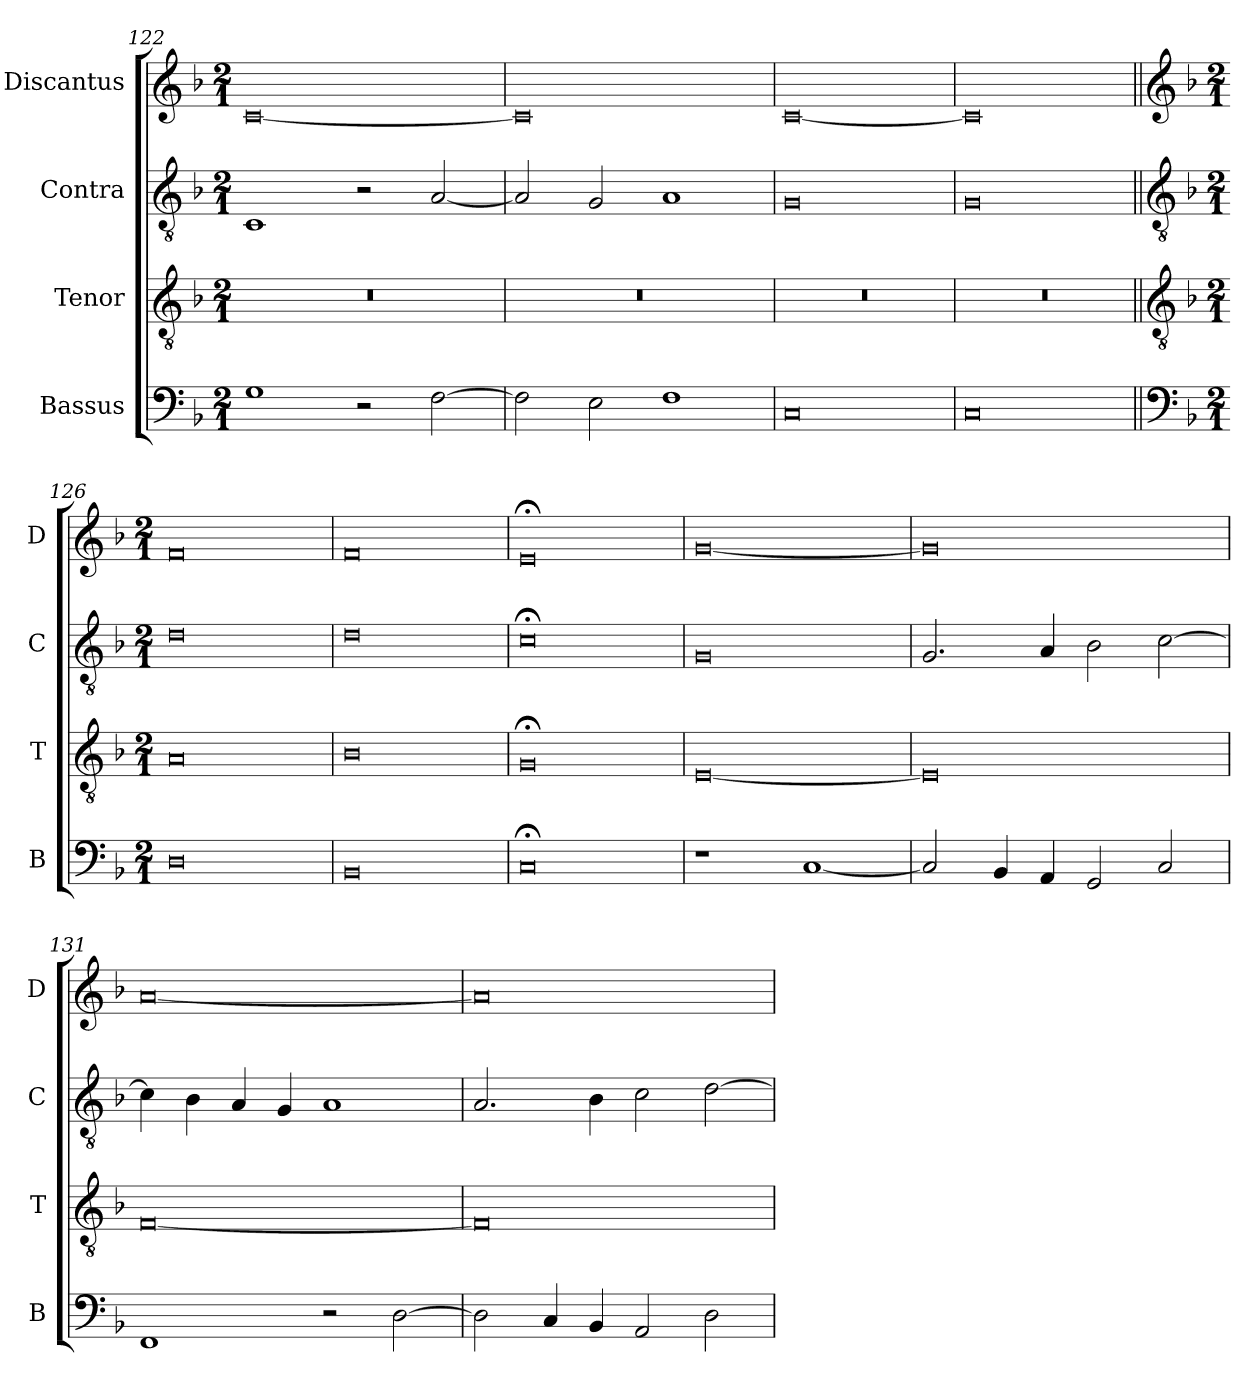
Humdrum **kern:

**kern	**kern	**kern	**kern
*part4	*part3	*part2	*part1
*staff4	*staff3	*staff2	*staff1
*I"Bassus	*I"Tenor	*I"Contra	*I"Discantus
*I'B	*I'T	*I'C	*I'D
*clefF4	*clefGv2	*clefGv2	*clefG2
*k[b-]	*k[b-]	*k[b-]	*k[b-]
*M2/1	*M2/1	*M2/1	*M2/1
=122	=122	=122	=122
1G	0r	1C	[0c
2r	.	2r	.
[2F\	.	[2A/	.
=123	=123	=123	=123
2F\]	0r	2A/]	0c]
2E\	.	2G/	.
1F	.	1A	.
=124	=124	=124	=124
0C	0r	0G	[0c
=125	=125	=125	=125
0C	0r	0G	0c]
!!LO:LB:g=z
=126||	=126||	=126||	=126||
*clefF4	*clefGv2	*clefGv2	*clefG2
*k[b-]	*k[b-]	*k[b-]	*k[b-]
*M2/1	*M2/1	*M2/1	*M2/1
0D	0A	0d	0f
=127	=127	=127	=127
0BB-	0B-	0d	0f
=128	=128	=128	=128
0C;<	0G;<	0c;<	0e;<
=129	=129	=129	=129
1r	[0E	0G	[0g
[1C	.	.	.
=130	=130	=130	=130
2C/]	0E]	2.G/	0g]
4BB-/	.	.	.
4AA/	.	4A/	.
2GG/	.	2B-\	.
2C/	.	[2c\	.
=131	=131	=131	=131
1FF	[0F	4c\]	[0a
.	.	4B-\	.
.	.	4A/	.
.	.	4G/	.
2r	.	1A	.
[2D\	.	.	.
=132	=132	=132	=132
2D\]	0F]	2.A/	0a]
4C/	.	.	.
4BB-/	.	4B-\	.
2AA/	.	2c\	.
2D\	.	[2d\	.
=	=	=	=
*-	*-	*-	*-
